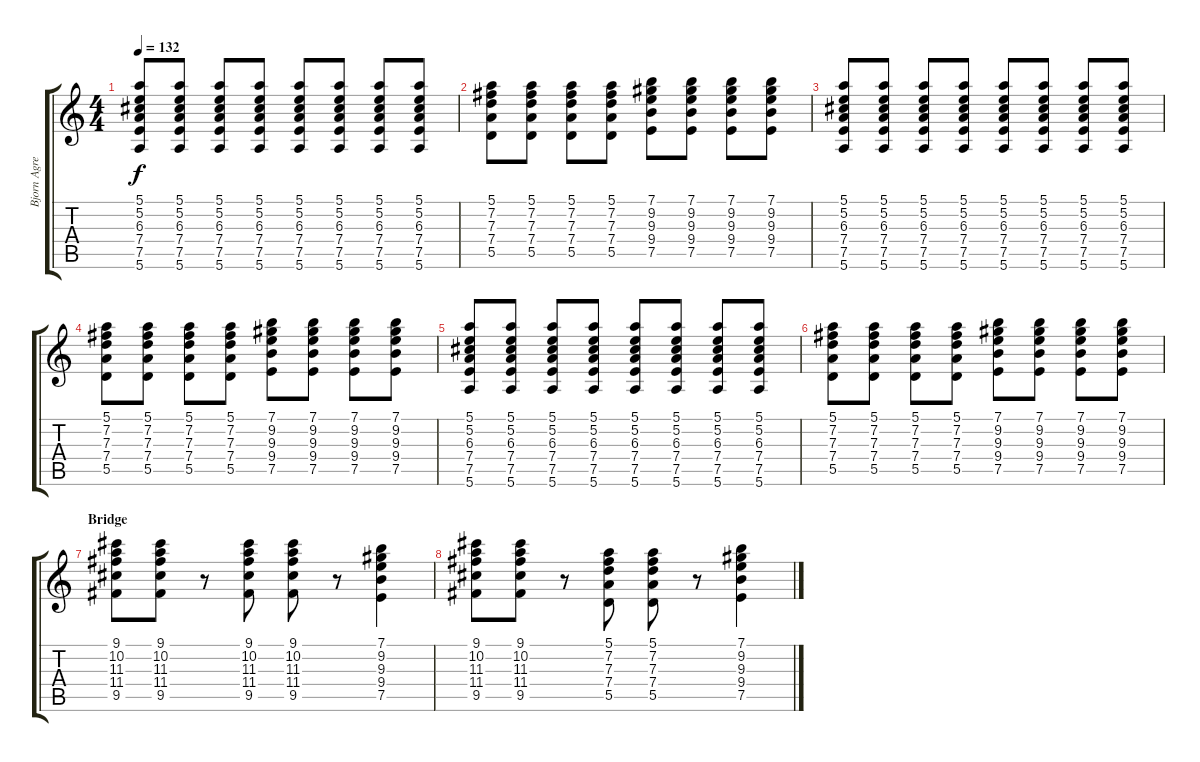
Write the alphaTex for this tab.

\track ("Bjorn Agren" "Bjorn Agre") {instrument electricguitarclean}
\staff {score tabs}
\tuning (E4 B3 G3 D3 A2 E2) {hide}
\ts (4 4)
\tempo 132
\clef g2
\ks c
(5.1 5.2 6.3 7.4 7.5 5.6).8{dy f} (5.1 5.2 6.3 7.4 7.5 5.6).8 (5.1 5.2 6.3 7.4 7.5 5.6).8 (5.1 5.2 6.3 7.4 7.5 5.6).8 (5.1 5.2 6.3 7.4 7.5 5.6).8 (5.1 5.2 6.3 7.4 7.5 5.6).8 (5.1 5.2 6.3 7.4 7.5 5.6).8 (5.1 5.2 6.3 7.4 7.5 5.6).8 |
(5.1 7.2 7.3 7.4 5.5).8 (5.1 7.2 7.3 7.4 5.5).8 (5.1 7.2 7.3 7.4 5.5).8 (5.1 7.2 7.3 7.4 5.5).8 (7.1 9.2 9.3 9.4 7.5).8 (7.1 9.2 9.3 9.4 7.5).8 (7.1 9.2 9.3 9.4 7.5).8 (7.1 9.2 9.3 9.4 7.5).8 |
(5.1 5.2 6.3 7.4 7.5 5.6).8 (5.1 5.2 6.3 7.4 7.5 5.6).8 (5.1 5.2 6.3 7.4 7.5 5.6).8 (5.1 5.2 6.3 7.4 7.5 5.6).8 (5.1 5.2 6.3 7.4 7.5 5.6).8 (5.1 5.2 6.3 7.4 7.5 5.6).8 (5.1 5.2 6.3 7.4 7.5 5.6).8 (5.1 5.2 6.3 7.4 7.5 5.6).8 |
(5.1 7.2 7.3 7.4 5.5).8 (5.1 7.2 7.3 7.4 5.5).8 (5.1 7.2 7.3 7.4 5.5).8 (5.1 7.2 7.3 7.4 5.5).8 (7.1 9.2 9.3 9.4 7.5).8 (7.1 9.2 9.3 9.4 7.5).8 (7.1 9.2 9.3 9.4 7.5).8 (7.1 9.2 9.3 9.4 7.5).8 |
(5.1 5.2 6.3 7.4 7.5 5.6).8 (5.1 5.2 6.3 7.4 7.5 5.6).8 (5.1 5.2 6.3 7.4 7.5 5.6).8 (5.1 5.2 6.3 7.4 7.5 5.6).8 (5.1 5.2 6.3 7.4 7.5 5.6).8 (5.1 5.2 6.3 7.4 7.5 5.6).8 (5.1 5.2 6.3 7.4 7.5 5.6).8 (5.1 5.2 6.3 7.4 7.5 5.6).8 |
(5.1 7.2 7.3 7.4 5.5).8 (5.1 7.2 7.3 7.4 5.5).8 (5.1 7.2 7.3 7.4 5.5).8 (5.1 7.2 7.3 7.4 5.5).8 (7.1 9.2 9.3 9.4 7.5).8 (7.1 9.2 9.3 9.4 7.5).8 (7.1 9.2 9.3 9.4 7.5).8 (7.1 9.2 9.3 9.4 7.5).8 |
\section ("" "Bridge")
(9.1 10.2 11.3 11.4 9.5).8 (9.1 10.2 11.3 11.4 9.5).8 r.8 (9.1 10.2 11.3 11.4 9.5).8 (9.1 10.2 11.3 11.4 9.5).8 r.8 (7.1 9.2 9.3 9.4 7.5).4 |
(9.1 10.2 11.3 11.4 9.5).8 (9.1 10.2 11.3 11.4 9.5).8 r.8 (5.1 7.2 7.3 7.4 5.5).8 (5.1 7.2 7.3 7.4 5.5).8 r.8 (7.1 9.2 9.3 9.4 7.5).4
